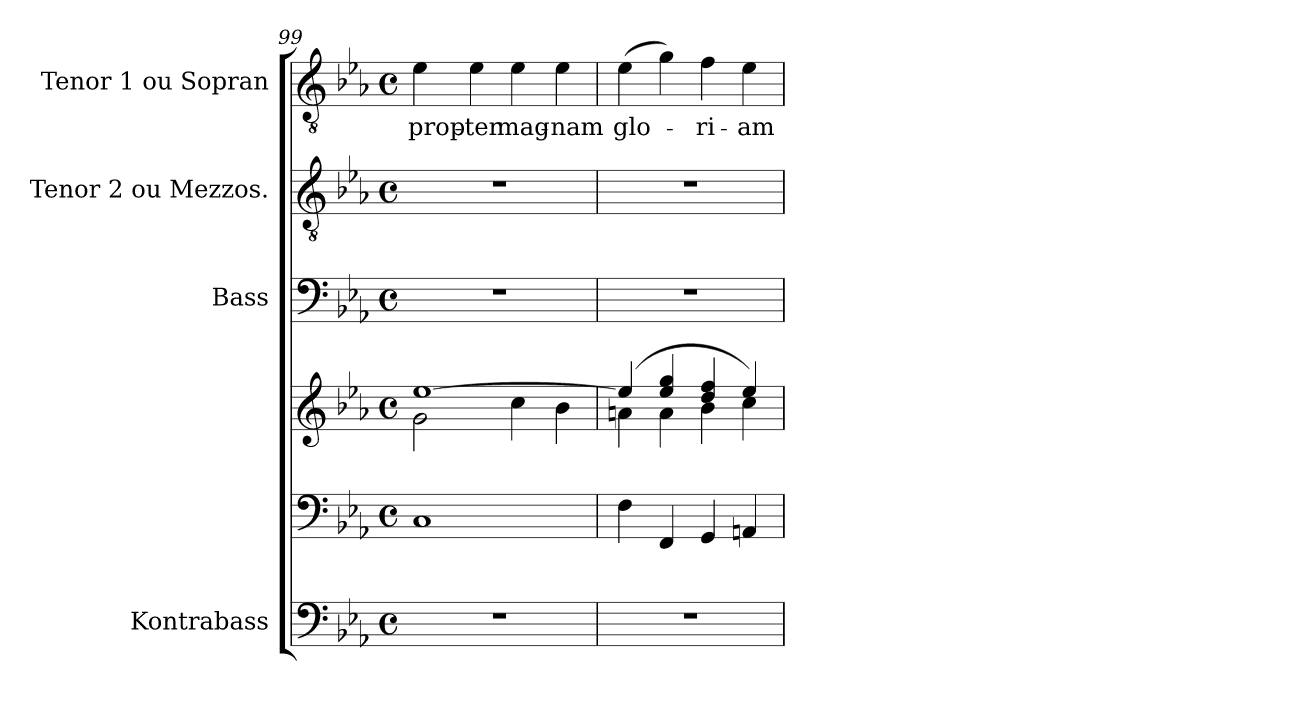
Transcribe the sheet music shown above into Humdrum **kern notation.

**kern	**kern	**kern	**kern	**kern	**kern	**text
*part5	*part4	*part4	*part3	*part2	*part1	*part1
*staff6	*staff5	*staff4	*staff3	*staff2	*staff1	*staff1
*I"Kontrabass	*	*	*I"Bass	*I"Tenor 2 ou Mezzos.	*I"Tenor 1 ou Sopran	*
*I'Kb.	*	*	*	*	*	*
*clefF4	*clefF4	*clefG2	*clefF4	*clefGv2	*clefGv2	*
*ITrd7c12	*	*	*	*	*	*
*k[b-e-a-]	*k[b-e-a-]	*k[b-e-a-]	*k[b-e-a-]	*k[b-e-a-]	*k[b-e-a-]	*
*E-:	*E-:	*E-:	*E-:	*E-:	*E-:	*
*M4/4	*M4/4	*M4/4	*M4/4	*M4/4	*M4/4	*
*met(c)	*met(c)	*met(c)	*met(c)	*met(c)	*met(c)	*
=99	=99	=99	=99	=99	=99	=99
*	*	*^	*	*	*	*
!	!	!	!	!	!	!	!LO:LY:b
1r	1C	[>1ee-	2g\	1r	1r	4e-\	prop-
!	!	!	!	!	!	!	!LO:LY:b
.	.	.	.	.	.	4e-\	-ter
!	!	!	!	!	!	!	!LO:LY:b
.	.	.	4cc\	.	.	4e-\	mag-
!	!	!	!	!	!	!	!LO:LY:b
.	.	.	4b-\	.	.	4e-\	-nam
=100	=100	=100	=100	=100	=100	=100	=100
!	!	!	!	!	!	!	!LO:LY:b
1r	4F\	(4ee-/]	4an\	1r	1r	(>4e-\	glo-
.	4FF/	4ee-/ 4gg/	4a\	.	.	4g\)	.
!	!	!	!	!	!	!	!LO:LY:b
.	4GG/	4dd/ 4ff/	4b-\	.	.	4f\	-ri-
!	!	!	!	!	!	!	!LO:LY:b
.	4AAn/	4ee-/)	4cc\	.	.	4e-\	-am
*	*	*v	*v	*	*	*	*
=	=	=	=	=	=	=
*-	*-	*-	*-	*-	*-	*-
